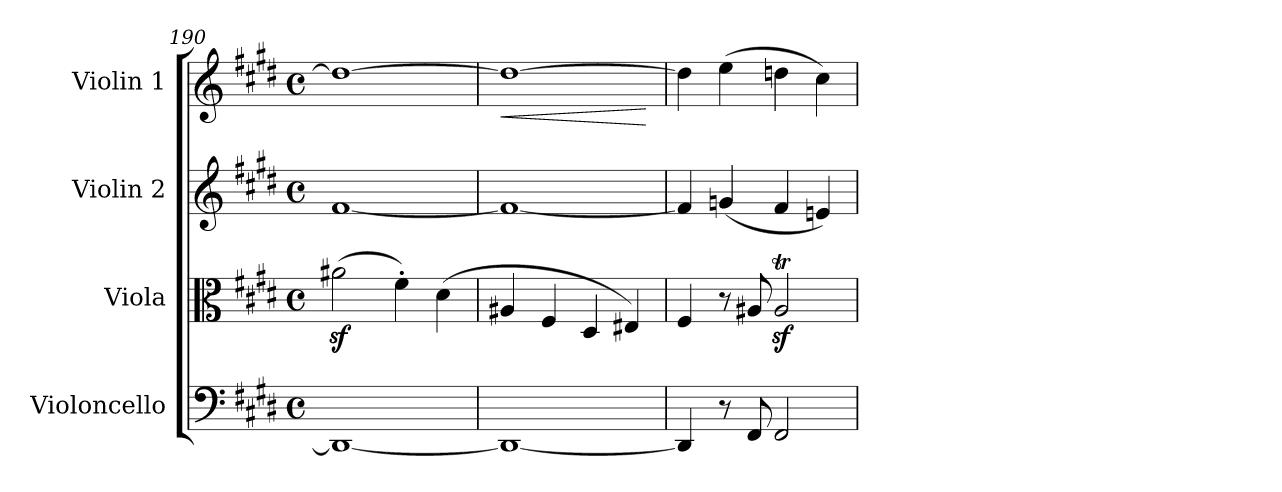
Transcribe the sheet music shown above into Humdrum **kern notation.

**kern	**kern	**kern	**kern	**dynam
*part4	*part3	*part2	*part1	*part1
*staff4	*staff3	*staff2	*staff1	*staff1
*I"Violoncello	*I"Viola	*I"Violin 2	*I"Violin 1	*
*I'Vc	*I'Vla	*I'Vln	*I'Vln	*
!!LO:LB:g=z
*clefF4	*clefC3	*clefG2	*clefG2	*
*k[f#c#g#d#]	*k[f#c#g#d#]	*k[f#c#g#d#]	*k[f#c#g#d#]	*
*M4/4	*M4/4	*M4/4	*M4/4	*
*met(c)	*met(c)	*met(c)	*met(c)	*
=190	=190	=190	=190	=190
1DD#_	(2a#Xz<\	[1f#	1dd#_	.
.	4f#'\)	.	.	.
.	(4d#\	.	.	.
=191	=191	=191	=191	=191
!	!	!	!	!LO:HP:b
1DD#_	4A#X/	1f#_	1dd#_	<
.	4F#/	.	.	.
.	4D#/	.	.	.
.	4E#X/)	.	.	.
.	.	.	.	[
=192	=192	=192	=192	=192
4DD#/]	4F#/	4f#/]	4dd#\]	.
8r	8r	(4gn/	(4ee\	.
8FF#/	8A#X/	.	.	.
2FF#/	2A#z<t/	4f#/	4ddn\	.
.	.	4en/)	4cc#\)	.
=	=	=	=	=
*-	*-	*-	*-	*-
